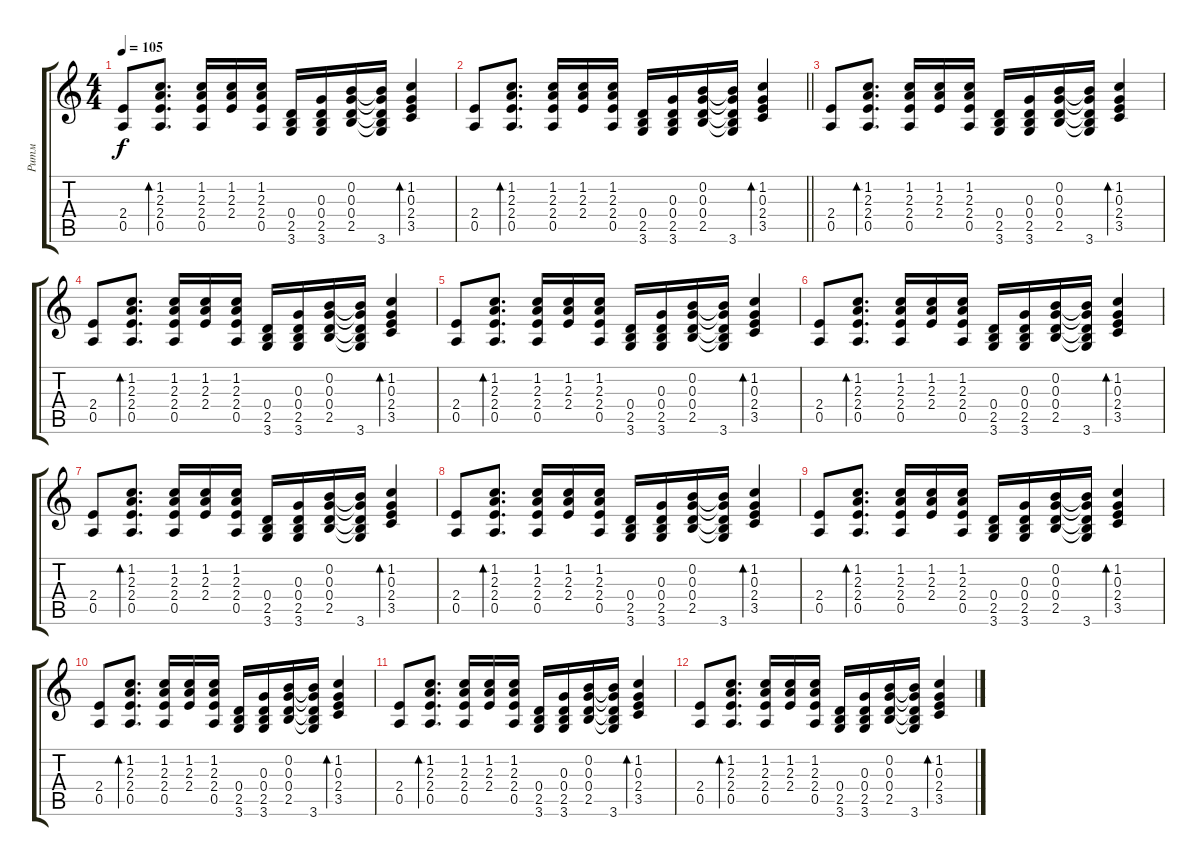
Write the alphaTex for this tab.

\track ("Ритм" "Ритм") {instrument acousticguitarsteel}
\staff {score tabs}
\tuning (E4 B3 G3 D3 A2 E2) {hide}
\ts (4 4)
\tempo 105
\clef g2
\ks c
(2.4 0.5).8{dy f} (1.2 2.3 2.4 0.5).8{d bd 60} (1.2 2.3 2.4 0.5).16 (1.2 2.3 2.4).16 (1.2 2.3 2.4 0.5).16 (0.4 2.5 3.6).16 (0.3 0.4 2.5 3.6).16 (0.2 0.3 0.4 2.5).16 (0.2{t} 0.3{t} 0.4{t} 2.5{t} 3.6).16 (1.2 0.3 2.4 3.5).4{bd 60} |
\barLineRight lightlight
(2.4 0.5).8 (1.2 2.3 2.4 0.5).8{d bd 60} (1.2 2.3 2.4 0.5).16 (1.2 2.3 2.4).16 (1.2 2.3 2.4 0.5).16 (0.4 2.5 3.6).16 (0.3 0.4 2.5 3.6).16 (0.2 0.3 0.4 2.5).16 (0.2{t} 0.3{t} 0.4{t} 2.5{t} 3.6).16 (1.2 0.3 2.4 3.5).4{bd 60} |
(2.4 0.5).8 (1.2 2.3 2.4 0.5).8{d bd 60} (1.2 2.3 2.4 0.5).16 (1.2 2.3 2.4).16 (1.2 2.3 2.4 0.5).16 (0.4 2.5 3.6).16 (0.3 0.4 2.5 3.6).16 (0.2 0.3 0.4 2.5).16 (0.2{t} 0.3{t} 0.4{t} 2.5{t} 3.6).16 (1.2 0.3 2.4 3.5).4{bd 60} |
(2.4 0.5).8 (1.2 2.3 2.4 0.5).8{d bd 60} (1.2 2.3 2.4 0.5).16 (1.2 2.3 2.4).16 (1.2 2.3 2.4 0.5).16 (0.4 2.5 3.6).16 (0.3 0.4 2.5 3.6).16 (0.2 0.3 0.4 2.5).16 (0.2{t} 0.3{t} 0.4{t} 2.5{t} 3.6).16 (1.2 0.3 2.4 3.5).4{bd 60} |
(2.4 0.5).8 (1.2 2.3 2.4 0.5).8{d bd 60} (1.2 2.3 2.4 0.5).16 (1.2 2.3 2.4).16 (1.2 2.3 2.4 0.5).16 (0.4 2.5 3.6).16 (0.3 0.4 2.5 3.6).16 (0.2 0.3 0.4 2.5).16 (0.2{t} 0.3{t} 0.4{t} 2.5{t} 3.6).16 (1.2 0.3 2.4 3.5).4{bd 60} |
(2.4 0.5).8 (1.2 2.3 2.4 0.5).8{d bd 60} (1.2 2.3 2.4 0.5).16 (1.2 2.3 2.4).16 (1.2 2.3 2.4 0.5).16 (0.4 2.5 3.6).16 (0.3 0.4 2.5 3.6).16 (0.2 0.3 0.4 2.5).16 (0.2{t} 0.3{t} 0.4{t} 2.5{t} 3.6).16 (1.2 0.3 2.4 3.5).4{bd 60} |
(2.4 0.5).8 (1.2 2.3 2.4 0.5).8{d bd 60} (1.2 2.3 2.4 0.5).16 (1.2 2.3 2.4).16 (1.2 2.3 2.4 0.5).16 (0.4 2.5 3.6).16 (0.3 0.4 2.5 3.6).16 (0.2 0.3 0.4 2.5).16 (0.2{t} 0.3{t} 0.4{t} 2.5{t} 3.6).16 (1.2 0.3 2.4 3.5).4{bd 60} |
(2.4 0.5).8 (1.2 2.3 2.4 0.5).8{d bd 60} (1.2 2.3 2.4 0.5).16 (1.2 2.3 2.4).16 (1.2 2.3 2.4 0.5).16 (0.4 2.5 3.6).16 (0.3 0.4 2.5 3.6).16 (0.2 0.3 0.4 2.5).16 (0.2{t} 0.3{t} 0.4{t} 2.5{t} 3.6).16 (1.2 0.3 2.4 3.5).4{bd 60} |
(2.4 0.5).8 (1.2 2.3 2.4 0.5).8{d bd 60} (1.2 2.3 2.4 0.5).16 (1.2 2.3 2.4).16 (1.2 2.3 2.4 0.5).16 (0.4 2.5 3.6).16 (0.3 0.4 2.5 3.6).16 (0.2 0.3 0.4 2.5).16 (0.2{t} 0.3{t} 0.4{t} 2.5{t} 3.6).16 (1.2 0.3 2.4 3.5).4{bd 60} |
(2.4 0.5).8 (1.2 2.3 2.4 0.5).8{d bd 60} (1.2 2.3 2.4 0.5).16 (1.2 2.3 2.4).16 (1.2 2.3 2.4 0.5).16 (0.4 2.5 3.6).16 (0.3 0.4 2.5 3.6).16 (0.2 0.3 0.4 2.5).16 (0.2{t} 0.3{t} 0.4{t} 2.5{t} 3.6).16 (1.2 0.3 2.4 3.5).4{bd 60} |
(2.4 0.5).8 (1.2 2.3 2.4 0.5).8{d bd 60} (1.2 2.3 2.4 0.5).16 (1.2 2.3 2.4).16 (1.2 2.3 2.4 0.5).16 (0.4 2.5 3.6).16 (0.3 0.4 2.5 3.6).16 (0.2 0.3 0.4 2.5).16 (0.2{t} 0.3{t} 0.4{t} 2.5{t} 3.6).16 (1.2 0.3 2.4 3.5).4{bd 60} |
(2.4 0.5).8 (1.2 2.3 2.4 0.5).8{d bd 60} (1.2 2.3 2.4 0.5).16 (1.2 2.3 2.4).16 (1.2 2.3 2.4 0.5).16 (0.4 2.5 3.6).16 (0.3 0.4 2.5 3.6).16 (0.2 0.3 0.4 2.5).16 (0.2{t} 0.3{t} 0.4{t} 2.5{t} 3.6).16 (1.2 0.3 2.4 3.5).4{bd 60}
